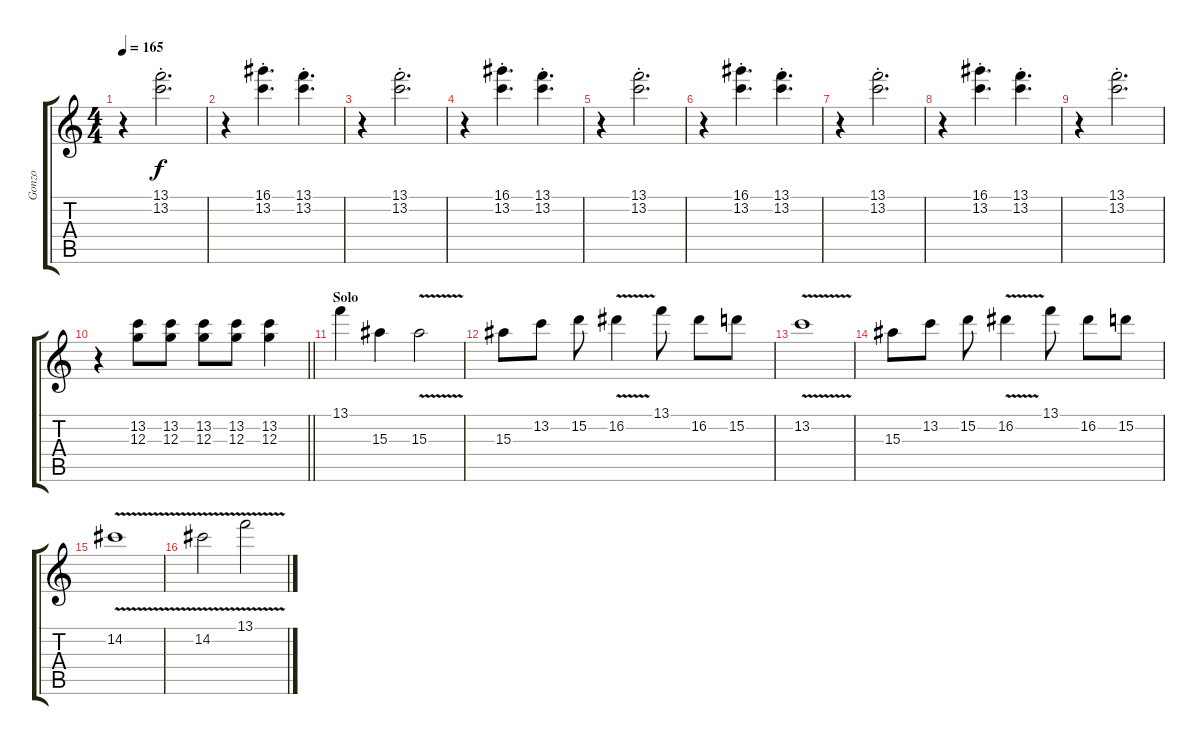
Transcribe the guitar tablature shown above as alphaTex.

\track ("Gonzo" "Gonzo") {instrument electricguitarmuted}
\staff {score tabs}
\tuning (E4 B3 G3 D3 A2 E2) {hide}
\ts (4 4)
\tempo 165
\clef g2
\ks c
r.4{dy f} (13.1{st} 13.2{st}).2{d} |
r.4 (16.1{st} 13.2{st}).4{d} (13.1{st} 13.2{st}).4{d} |
r.4 (13.1{st} 13.2{st}).2{d} |
r.4 (16.1{st} 13.2{st}).4{d} (13.1{st} 13.2{st}).4{d} |
r.4 (13.1{st} 13.2{st}).2{d} |
r.4 (16.1{st} 13.2{st}).4{d} (13.1{st} 13.2{st}).4{d} |
r.4 (13.1{st} 13.2{st}).2{d} |
r.4 (16.1{st} 13.2{st}).4{d} (13.1{st} 13.2{st}).4{d} |
r.4 (13.1{st} 13.2{st}).2{d} |
\barLineRight lightlight
r.4 (13.2 12.3).8 (13.2 12.3).8 (13.2 12.3).8 (13.2 12.3).8 (13.2 12.3).4 |
\section ("" "Solo")
13.1.4{volume 13} 15.3.4 15.3{v}.2 |
15.3.8 13.2.8 15.2.8 16.2{v}.4 13.1.8 16.2.8 15.2.8 |
13.2{v}.1 |
15.3.8 13.2.8 15.2.8 16.2{v}.4 13.1.8 16.2.8 15.2.8 |
14.2{v}.1 |
14.2{v}.2 13.1{v}.2
